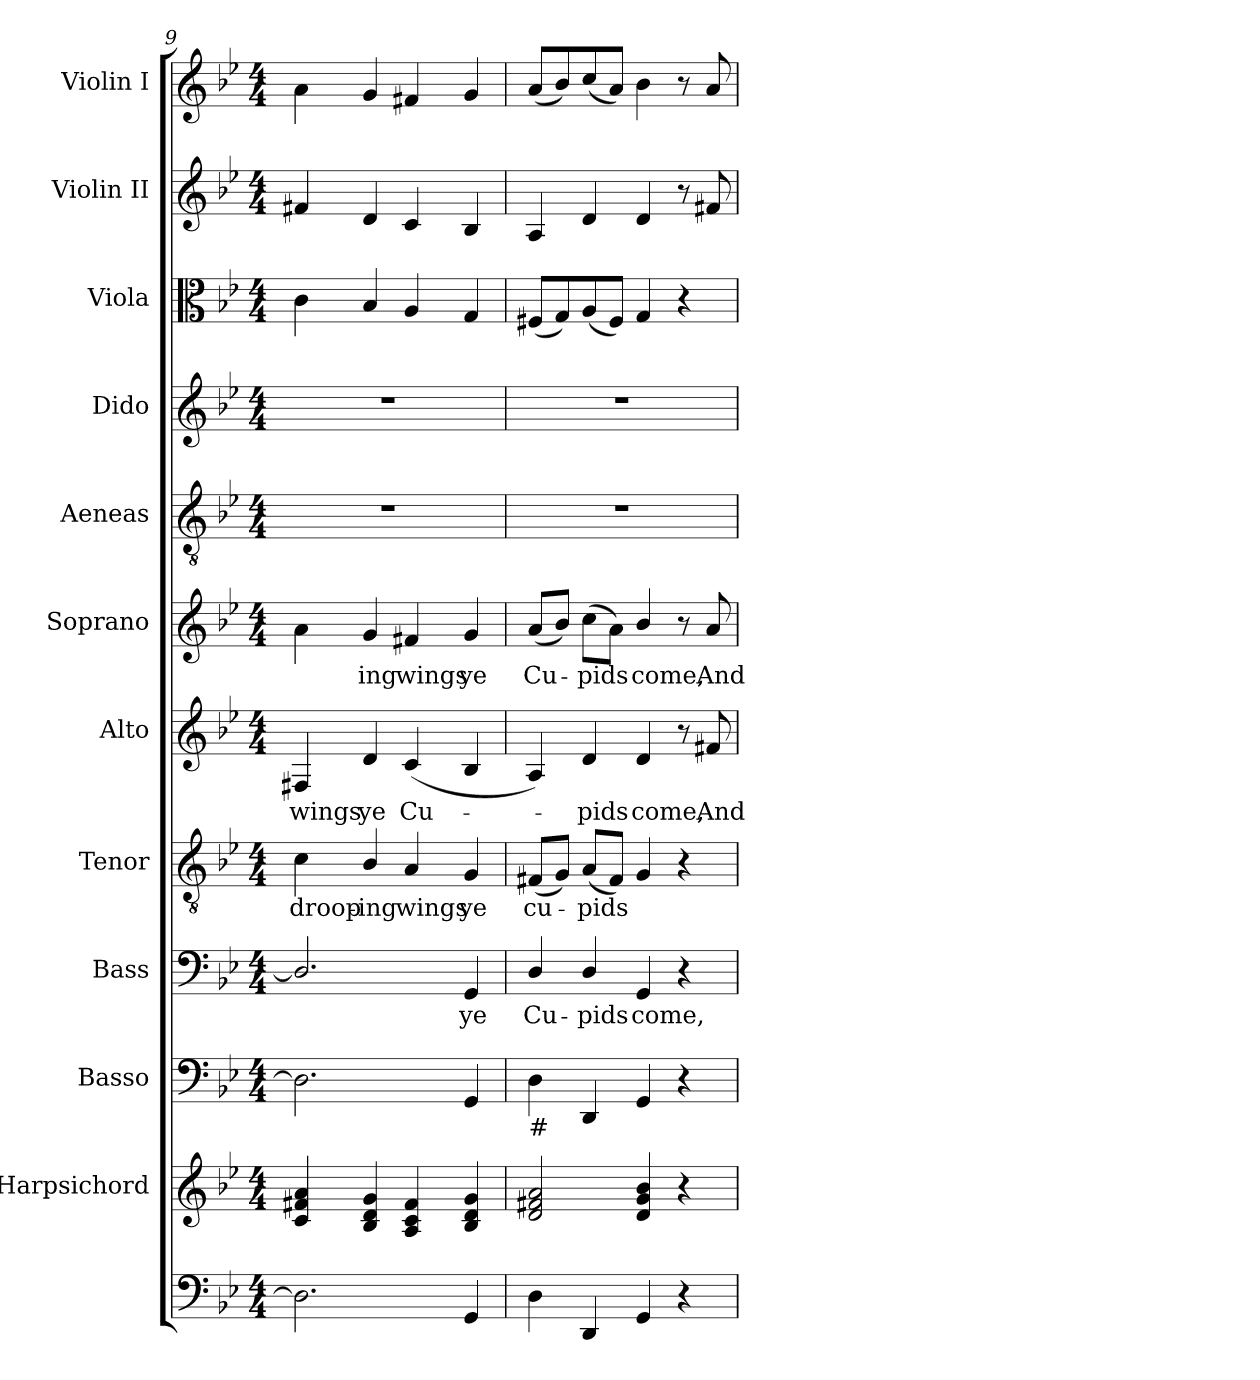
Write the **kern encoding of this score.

**kern	**kern	**kern	**kern	**text	**kern	**text	**kern	**text	**kern	**text	**kern	**kern	**kern	**kern	**kern
*part12	*part11	*part10	*part9	*part9	*part8	*part8	*part7	*part7	*part6	*part6	*part5	*part4	*part3	*part2	*part1
*staff12	*staff11	*staff10	*staff9	*staff9	*staff8	*staff8	*staff7	*staff7	*staff6	*staff6	*staff5	*staff4	*staff3	*staff2	*staff1
*	*I"Harpsichord	*I"Basso	*I"Bass	*	*I"Tenor	*	*I"Alto	*	*I"Soprano	*	*I"Aeneas	*I"Dido	*I"Viola	*I"Violin II	*I"Violin I
*	*I'Hpsc.	*I'Basso	*I'B.	*	*I'T.	*	*I'A.	*	*I'S.	*	*	*	*I'Viola	*I'Vln. II	*I'Vln. I
*clefF4	*clefG2	*clefF4	*clefF4	*	*clefGv2	*	*clefG2	*	*clefG2	*	*clefGv2	*clefG2	*clefC3	*clefG2	*clefG2
*	*	*	*	*	*ITrd7c12	*	*	*	*	*	*ITrd7c12	*	*	*	*
*k[b-e-]	*k[b-e-]	*k[b-e-]	*k[b-e-]	*	*k[b-e-]	*	*k[b-e-]	*	*k[b-e-]	*	*k[b-e-]	*k[b-e-]	*k[b-e-]	*k[b-e-]	*k[b-e-]
*g:	*g:	*g:	*g:	*	*g:	*	*g:	*	*g:	*	*g:	*g:	*g:	*g:	*g:
*M4/4	*M4/4	*M4/4	*M4/4	*	*M4/4	*	*M4/4	*	*M4/4	*	*M4/4	*M4/4	*M4/4	*M4/4	*M4/4
=9	=9	=9	=9	=9	=9	=9	=9	=9	=9	=9	=9	=9	=9	=9	=9
!	!	!	!	!	!	!LO:LY:b:color=#000000	!	!	!	!	!	!	!	!	!
!	!	!	!	!	!	!	!	!LO:LY:b:color=#000000	!	!	!	!	!	!	!
2.Di\]	4ci/ 4f#Xi 4ai	2.Di\]	2.Di/]	.	4Ci\	droop-	4F#Xi/	wings	4ai\	.	1r	1r	4ci\	4f#Xi/	4ai\
!	!	!	!	!	!	!LO:LY:b:color=#000000	!	!	!	!	!	!	!	!	!
!	!	!	!	!	!	!	!	!LO:LY:b:color=#000000	!	!	!	!	!	!	!
!	!	!	!	!	!	!	!	!	!	!LO:LY:b:color=#000000	!	!	!	!	!
.	4B-i/ 4di 4gi	.	.	.	4BB-i/	-ing	4di/	ye	4gi/	-ing	.	.	4B-i/	4di/	4gi/
!	!	!	!	!	!	!LO:LY:b:color=#000000	!	!	!	!	!	!	!	!	!
!	!	!	!	!	!	!	!	!LO:LY:b:color=#000000	!	!	!	!	!	!	!
!	!	!	!	!	!	!	!	!	!	!LO:LY:b:color=#000000	!	!	!	!	!
.	4Ai/ 4ci 4f#i	.	.	.	4AAi/	wings	(4ci/	Cu-	4f#Xi/	wings	.	.	4Ai/	4ci/	4f#Xi/
!	!	!	!	!LO:LY:b:color=#000000	!	!	!	!	!	!	!	!	!	!	!
!	!	!	!	!	!	!LO:LY:b:color=#000000	!	!	!	!	!	!	!	!	!
!	!	!	!	!	!	!	!	!	!	!LO:LY:b:color=#000000	!	!	!	!	!
4GGi/	4B-i/ 4di 4gi	4GGi/	4GGi/	ye	4GGi/	ye	4B-i/	.	4gi/	ye	.	.	4Gi/	4B-i/	4gi/
=10	=10	=10	=10	=10	=10	=10	=10	=10	=10	=10	=10	=10	=10	=10	=10
!	!	!	!	!LO:LY:b:color=#000000	!	!	!	!	!	!	!	!	!	!	!
!	!	!	!	!	!	!LO:LY:b:color=#000000	!	!	!	!	!	!	!	!	!
!	!	!LO:TX:b:t=#	!	!	!	!	!	!	!	!	!	!	!	!	!
!	!	!	!	!	!	!	!	!	!	!LO:LY:b:color=#000000	!	!	!	!	!
4Di\	2di/ 2f#Xi 2ai	4Di\	4Di/	Cu-	(8FF#Xi/L	cu-	4Ai/)	.	(8ai/L	Cu-	1r	1r	(8F#Xi/L	4Ai/	(8ai/L
.	.	.	.	.	8GGi/J)	.	.	.	8b-i/J)	.	.	.	8Gi/)	.	8b-i/)
!	!	!	!	!LO:LY:b:color=#000000	!	!	!	!	!	!	!	!	!	!	!
!	!	!	!	!	!	!LO:LY:b:color=#000000	!	!	!	!	!	!	!	!	!
!	!	!	!	!	!	!	!	!LO:LY:b:color=#000000	!	!	!	!	!	!	!
!	!	!	!	!	!	!	!	!	!	!LO:LY:b:color=#000000	!	!	!	!	!
4DDi/	.	4DDi/	4Di/	-pids	(8AAi/L	-pids	4di/	-pids	(8cci\L	-pids	.	.	(8Ai/	4di/	(8cci/
.	.	.	.	.	8FF#i/J)	.	.	.	8ai\J)	.	.	.	8F#i/J)	.	8ai/J)
!	!	!	!	!LO:LY:b:color=#000000	!	!	!	!	!	!	!	!	!	!	!
!	!	!	!	!	!	!	!	!LO:LY:b:color=#000000	!	!	!	!	!	!	!
!	!	!	!	!	!	!	!	!	!	!LO:LY:b:color=#000000	!	!	!	!	!
4GGi/	4di/ 4gi 4b-i	4GGi/	4GGi/	come,	4GGi/	.	4di/	come,	4b-i/	come,	.	.	4Gi/	4di/	4b-i\
!	!	!	!	!	!	!LO:LY:b:color=#000000	!	!	!	!	!	!	!	!	!
4r	4r	4r	4r	.	4r	come,	8r	.	8r	.	.	.	4r	8r	8r
!	!	!	!	!	!	!	!	!LO:LY:b:color=#000000	!	!	!	!	!	!	!
!	!	!	!	!	!	!	!	!	!	!LO:LY:b:color=#000000	!	!	!	!	!
.	.	.	.	.	.	.	8f#Xi/	And	8ai/	And	.	.	.	8f#Xi/	8ai/
=	=	=	=	=	=	=	=	=	=	=	=	=	=	=	=
*-	*-	*-	*-	*-	*-	*-	*-	*-	*-	*-	*-	*-	*-	*-	*-
